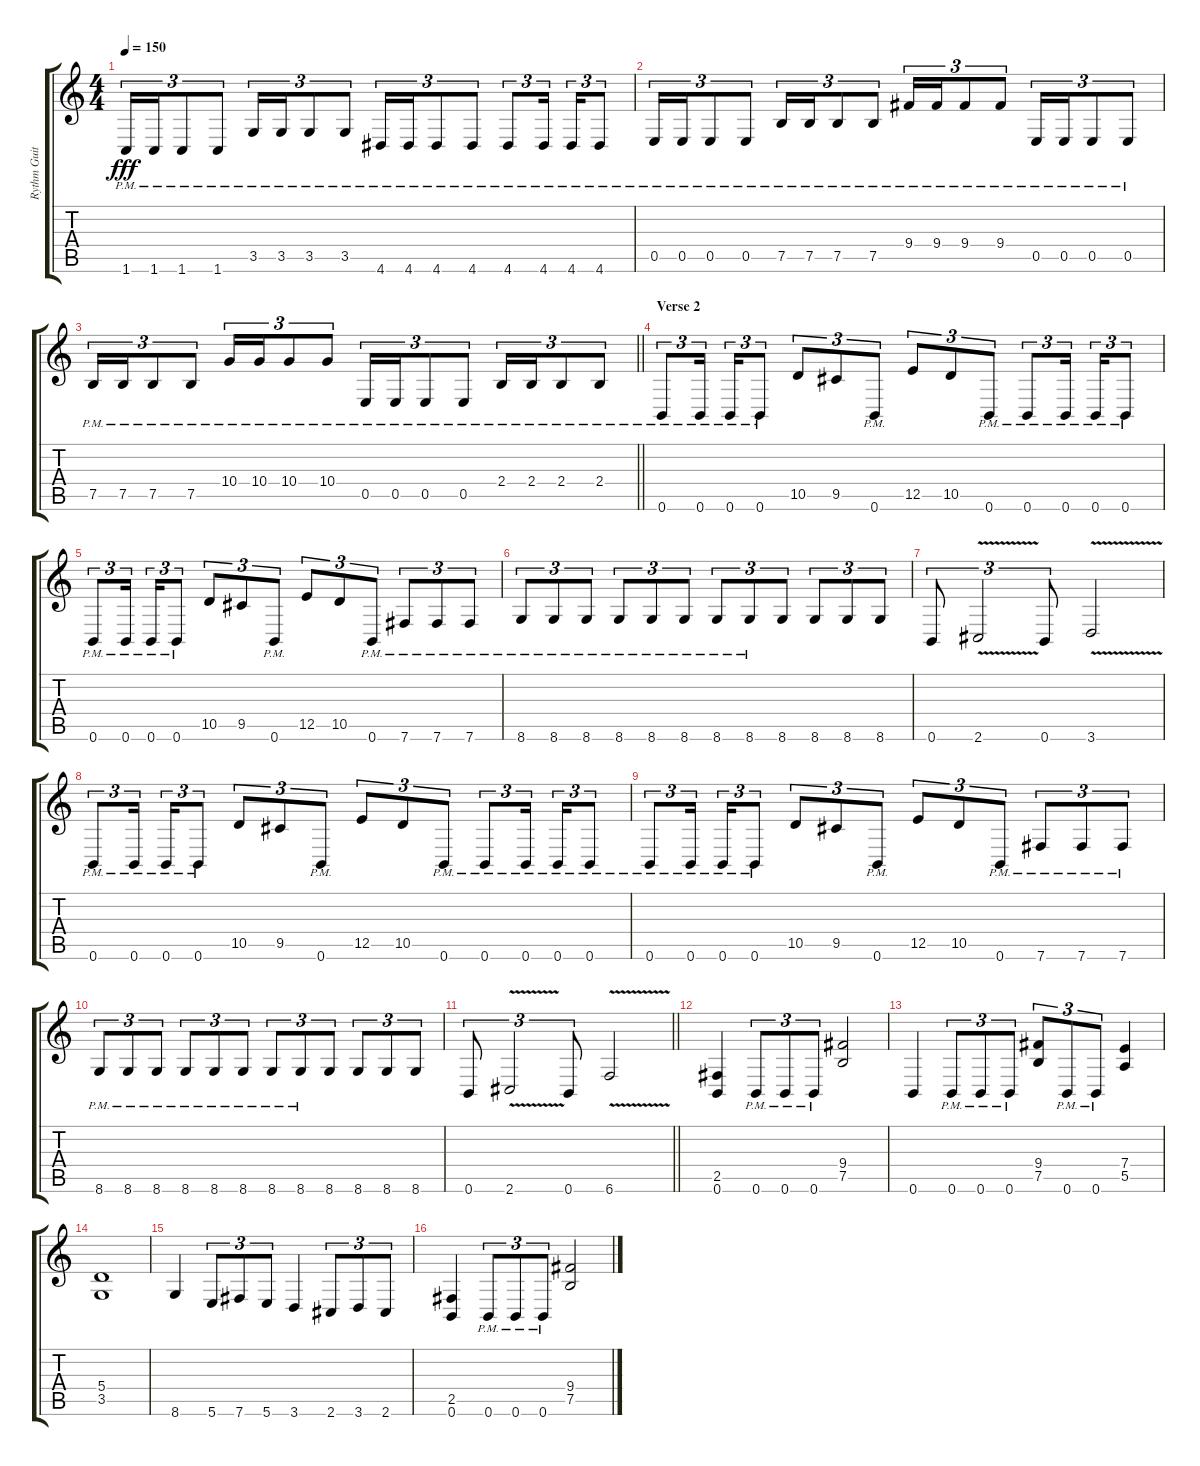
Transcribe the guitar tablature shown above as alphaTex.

\track ("Rythm Guitar 2" "Rythm Guit") {instrument distortionguitar}
\staff {score tabs}
\tuning (B3 Gb3 D3 A2 E2 B1) {hide}
\ts (4 4)
\tempo 150
\clef g2
\ks c
1.6{pm}.16{tu (3 2) dy fff} 1.6{pm}.16{tu (3 2)} 1.6{pm}.8{tu (3 2)} 1.6{pm}.8{tu (3 2)} 3.5{pm}.16{tu (3 2)} 3.5{pm}.16{tu (3 2)} 3.5{pm}.8{tu (3 2)} 3.5{pm}.8{tu (3 2)} 4.6{pm}.16{tu (3 2)} 4.6{pm}.16{tu (3 2)} 4.6{pm}.8{tu (3 2)} 4.6{pm}.8{tu (3 2)} 4.6{pm}.8{tu (3 2)} 4.6{pm}.16{tu (3 2) beam splitsecondary} 4.6{pm}.16{tu (3 2)} 4.6{pm}.8{tu (3 2)} |
0.5{pm}.16{tu (3 2)} 0.5{pm}.16{tu (3 2)} 0.5{pm}.8{tu (3 2)} 0.5{pm}.8{tu (3 2)} 7.5{pm}.16{tu (3 2)} 7.5{pm}.16{tu (3 2)} 7.5{pm}.8{tu (3 2)} 7.5{pm}.8{tu (3 2)} 9.4{pm}.16{tu (3 2)} 9.4{pm}.16{tu (3 2)} 9.4{pm}.8{tu (3 2)} 9.4{pm}.8{tu (3 2)} 0.5{pm}.16{tu (3 2)} 0.5{pm}.16{tu (3 2)} 0.5{pm}.8{tu (3 2)} 0.5{pm}.8{tu (3 2)} |
\barLineRight lightlight
7.5{pm}.16{tu (3 2)} 7.5{pm}.16{tu (3 2)} 7.5{pm}.8{tu (3 2)} 7.5{pm}.8{tu (3 2)} 10.4{pm}.16{tu (3 2)} 10.4{pm}.16{tu (3 2)} 10.4{pm}.8{tu (3 2)} 10.4{pm}.8{tu (3 2)} 0.5{pm}.16{tu (3 2)} 0.5{pm}.16{tu (3 2)} 0.5{pm}.8{tu (3 2)} 0.5{pm}.8{tu (3 2)} 2.4{pm}.16{tu (3 2)} 2.4{pm}.16{tu (3 2)} 2.4{pm}.8{tu (3 2)} 2.4{pm}.8{tu (3 2)} |
\section ("" "Verse 2")
0.6{pm}.8{tu (3 2)} 0.6{pm}.16{tu (3 2) beam splitsecondary} 0.6{pm}.16{tu (3 2)} 0.6{pm}.8{tu (3 2)} 10.5.8{tu (3 2)} 9.5.8{tu (3 2)} 0.6{pm}.8{tu (3 2)} 12.5.8{tu (3 2)} 10.5.8{tu (3 2)} 0.6{pm}.8{tu (3 2)} 0.6{pm}.8{tu (3 2)} 0.6{pm}.16{tu (3 2) beam splitsecondary} 0.6{pm}.16{tu (3 2)} 0.6{pm}.8{tu (3 2)} |
0.6{pm}.8{tu (3 2)} 0.6{pm}.16{tu (3 2) beam splitsecondary} 0.6{pm}.16{tu (3 2)} 0.6{pm}.8{tu (3 2)} 10.5.8{tu (3 2)} 9.5.8{tu (3 2)} 0.6{pm}.8{tu (3 2)} 12.5.8{tu (3 2)} 10.5.8{tu (3 2)} 0.6{pm}.8{tu (3 2)} 7.6{pm}.8{tu (3 2)} 7.6{pm}.8{tu (3 2)} 7.6{pm}.8{tu (3 2)} |
8.6{pm}.8{tu (3 2)} 8.6{pm}.8{tu (3 2)} 8.6{pm}.8{tu (3 2)} 8.6{pm}.8{tu (3 2)} 8.6{pm}.8{tu (3 2)} 8.6{pm}.8{tu (3 2)} 8.6{pm}.8{tu (3 2)} 8.6{pm}.8{tu (3 2)} 8.6.8{tu (3 2)} 8.6.8{tu (3 2)} 8.6.8{tu (3 2)} 8.6.8{tu (3 2)} |
0.6.8{tu (3 2)} 2.6{v}.2{tu (3 2)} 0.6.8{tu (3 2)} 3.6{v}.2 |
0.6{pm}.8{tu (3 2)} 0.6{pm}.16{tu (3 2) beam splitsecondary} 0.6{pm}.16{tu (3 2)} 0.6{pm}.8{tu (3 2)} 10.5.8{tu (3 2)} 9.5.8{tu (3 2)} 0.6{pm}.8{tu (3 2)} 12.5.8{tu (3 2)} 10.5.8{tu (3 2)} 0.6{pm}.8{tu (3 2)} 0.6{pm}.8{tu (3 2)} 0.6{pm}.16{tu (3 2) beam splitsecondary} 0.6{pm}.16{tu (3 2)} 0.6{pm}.8{tu (3 2)} |
0.6{pm}.8{tu (3 2)} 0.6{pm}.16{tu (3 2) beam splitsecondary} 0.6{pm}.16{tu (3 2)} 0.6{pm}.8{tu (3 2)} 10.5.8{tu (3 2)} 9.5.8{tu (3 2)} 0.6{pm}.8{tu (3 2)} 12.5.8{tu (3 2)} 10.5.8{tu (3 2)} 0.6{pm}.8{tu (3 2)} 7.6{pm}.8{tu (3 2)} 7.6{pm}.8{tu (3 2)} 7.6{pm}.8{tu (3 2)} |
8.6{pm}.8{tu (3 2)} 8.6{pm}.8{tu (3 2)} 8.6{pm}.8{tu (3 2)} 8.6{pm}.8{tu (3 2)} 8.6{pm}.8{tu (3 2)} 8.6{pm}.8{tu (3 2)} 8.6{pm}.8{tu (3 2)} 8.6{pm}.8{tu (3 2)} 8.6.8{tu (3 2)} 8.6.8{tu (3 2)} 8.6.8{tu (3 2)} 8.6.8{tu (3 2)} |
\barLineRight lightlight
0.6.8{tu (3 2)} 2.6{v}.2{tu (3 2)} 0.6.8{tu (3 2)} 6.6{v}.2 |
\section ("" "")
(2.5 0.6).4 0.6{pm}.8{tu (3 2)} 0.6{pm}.8{tu (3 2)} 0.6{pm}.8{tu (3 2)} (9.4 7.5).2 |
0.6.4 0.6{pm}.8{tu (3 2)} 0.6{pm}.8{tu (3 2)} 0.6{pm}.8{tu (3 2)} (9.4 7.5).8{tu (3 2)} 0.6{pm}.8{tu (3 2)} 0.6{pm}.8{tu (3 2)} (7.4 5.5).4 |
(5.4 3.5).1 |
8.6.4 5.6.8{tu (3 2)} 7.6.8{tu (3 2)} 5.6.8{tu (3 2)} 3.6.4 2.6.8{tu (3 2)} 3.6.8{tu (3 2)} 2.6.8{tu (3 2)} |
(2.5 0.6).4 0.6{pm}.8{tu (3 2)} 0.6{pm}.8{tu (3 2)} 0.6{pm}.8{tu (3 2)} (9.4 7.5).2
